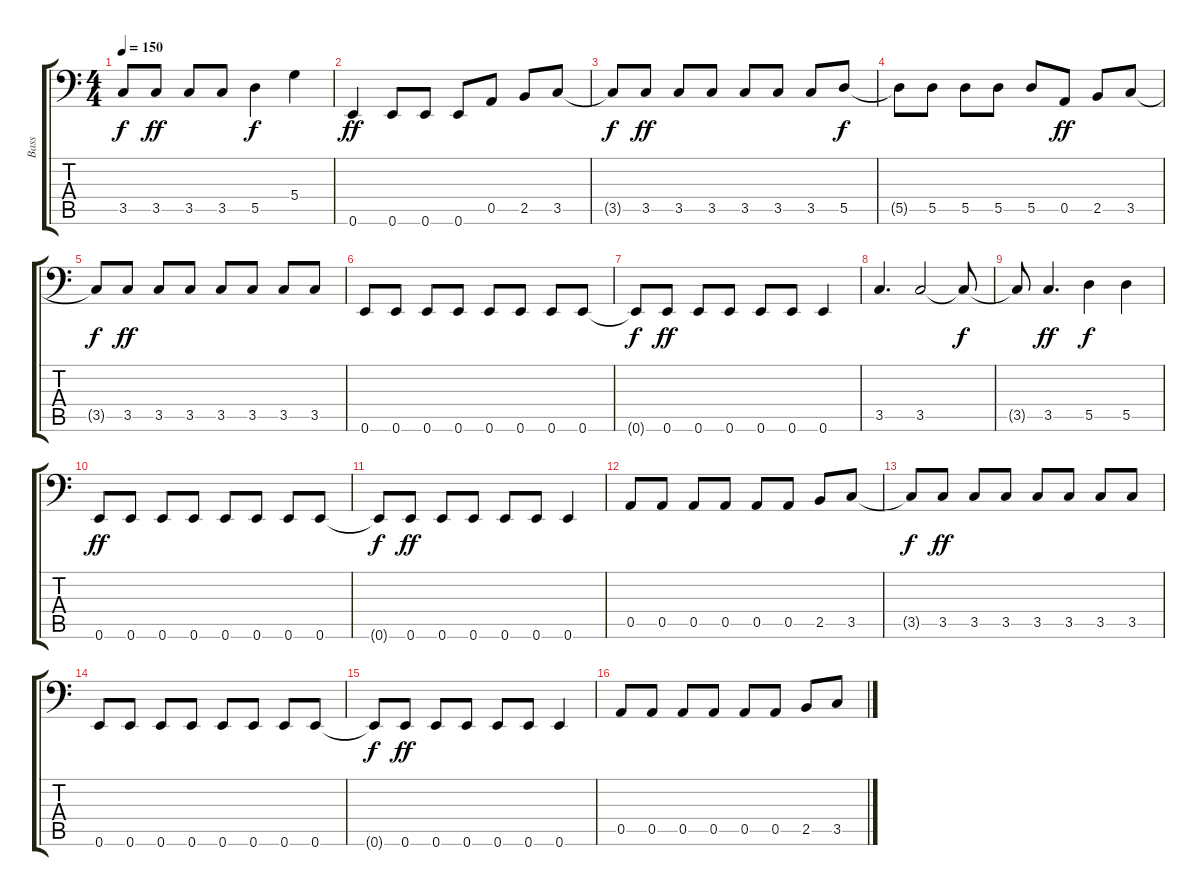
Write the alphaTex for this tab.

\track ("Bass" "Bass") {instrument electricbasspick}
\staff {score tabs}
\tuning (E3 B2 G2 D2 A1 E1) {hide}
\ts (4 4)
\tempo 150
\clef f4
\ks c
3.5{t}.8{dy f} 3.5.8{dy ff} 3.5.8 3.5.8 5.5.4{dy f} 5.4.4 |
0.6.4{dy ff} 0.6.8 0.6.8 0.6.8 0.5.8 2.5.8 3.5.8 |
3.5{t}.8{dy f} 3.5.8{dy ff} 3.5.8 3.5.8 3.5.8 3.5.8 3.5.8 5.5.8{dy f} |
5.5{t}.8 5.5.8 5.5.8 5.5.8 5.5.8 0.5.8{dy ff} 2.5.8 3.5.8 |
3.5{t}.8{dy f} 3.5.8{dy ff} 3.5.8 3.5.8 3.5.8 3.5.8 3.5.8 3.5.8 |
0.6.8 0.6.8 0.6.8 0.6.8 0.6.8 0.6.8 0.6.8 0.6.8 |
0.6{t}.8{dy f} 0.6.8{dy ff} 0.6.8 0.6.8 0.6.8 0.6.8 0.6.4 |
3.5.4{d} 3.5.2 3.5{t}.8{dy f} |
3.5{t}.8 3.5.4{d dy ff} 5.5.4{dy f} 5.5.4 |
0.6.8{dy ff} 0.6.8 0.6.8 0.6.8 0.6.8 0.6.8 0.6.8 0.6.8 |
0.6{t}.8{dy f} 0.6.8{dy ff} 0.6.8 0.6.8 0.6.8 0.6.8 0.6.4 |
0.5.8 0.5.8 0.5.8 0.5.8 0.5.8 0.5.8 2.5.8 3.5.8 |
3.5{t}.8{dy f} 3.5.8{dy ff} 3.5.8 3.5.8 3.5.8 3.5.8 3.5.8 3.5.8 |
0.6.8 0.6.8 0.6.8 0.6.8 0.6.8 0.6.8 0.6.8 0.6.8 |
0.6{t}.8{dy f} 0.6.8{dy ff} 0.6.8 0.6.8 0.6.8 0.6.8 0.6.4 |
0.5.8 0.5.8 0.5.8 0.5.8 0.5.8 0.5.8 2.5.8 3.5.8
